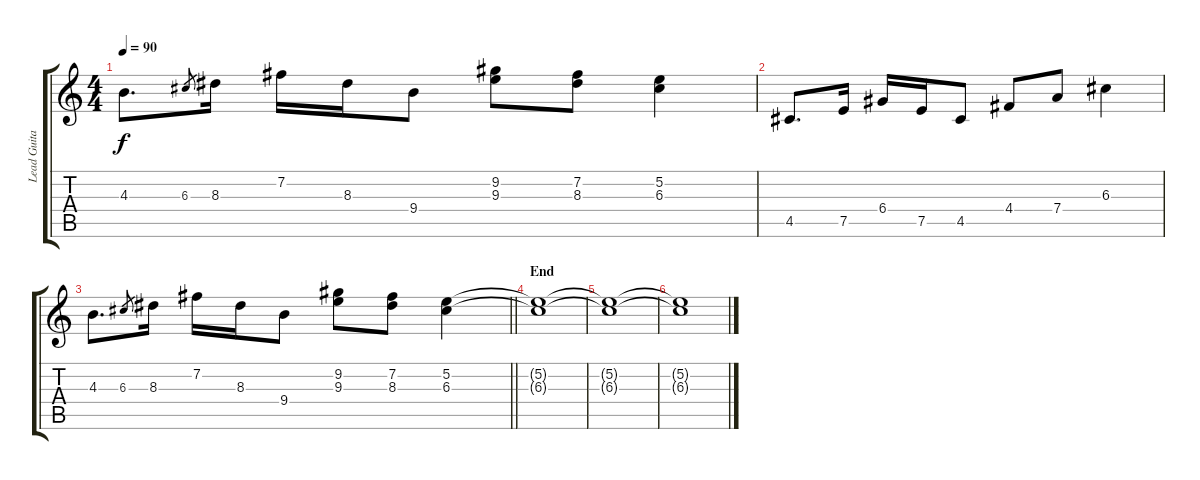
\track ("Lead Guitar" "Lead Guita") {instrument distortionguitar}
\staff {score tabs}
\tuning (E4 B3 G3 D3 A2 E2) {hide}
\ts (4 4)
\tempo 90
\clef g2
\ks c
4.3.8{d dy f} 6.3.8{gr} 8.3.16 7.2.16 8.3.16 9.4.8 (9.2 9.3).8 (7.2 8.3).8 (5.2 6.3).4 |
4.5.8{d} 7.5.16 6.4.16 7.5.16 4.5.8 4.4.8 7.4.8 6.3.4 |
\barLineRight lightlight
4.3.8{d} 6.3.8{gr} 8.3.16 7.2.16 8.3.16 9.4.8 (9.2 9.3).8 (7.2 8.3).8 (5.2 6.3).4 |
\section ("" "End")
(5.2{t} 6.3{t}).1 |
(5.2{t} 6.3{t}).1 |
(5.2{t} 6.3{t}).1
